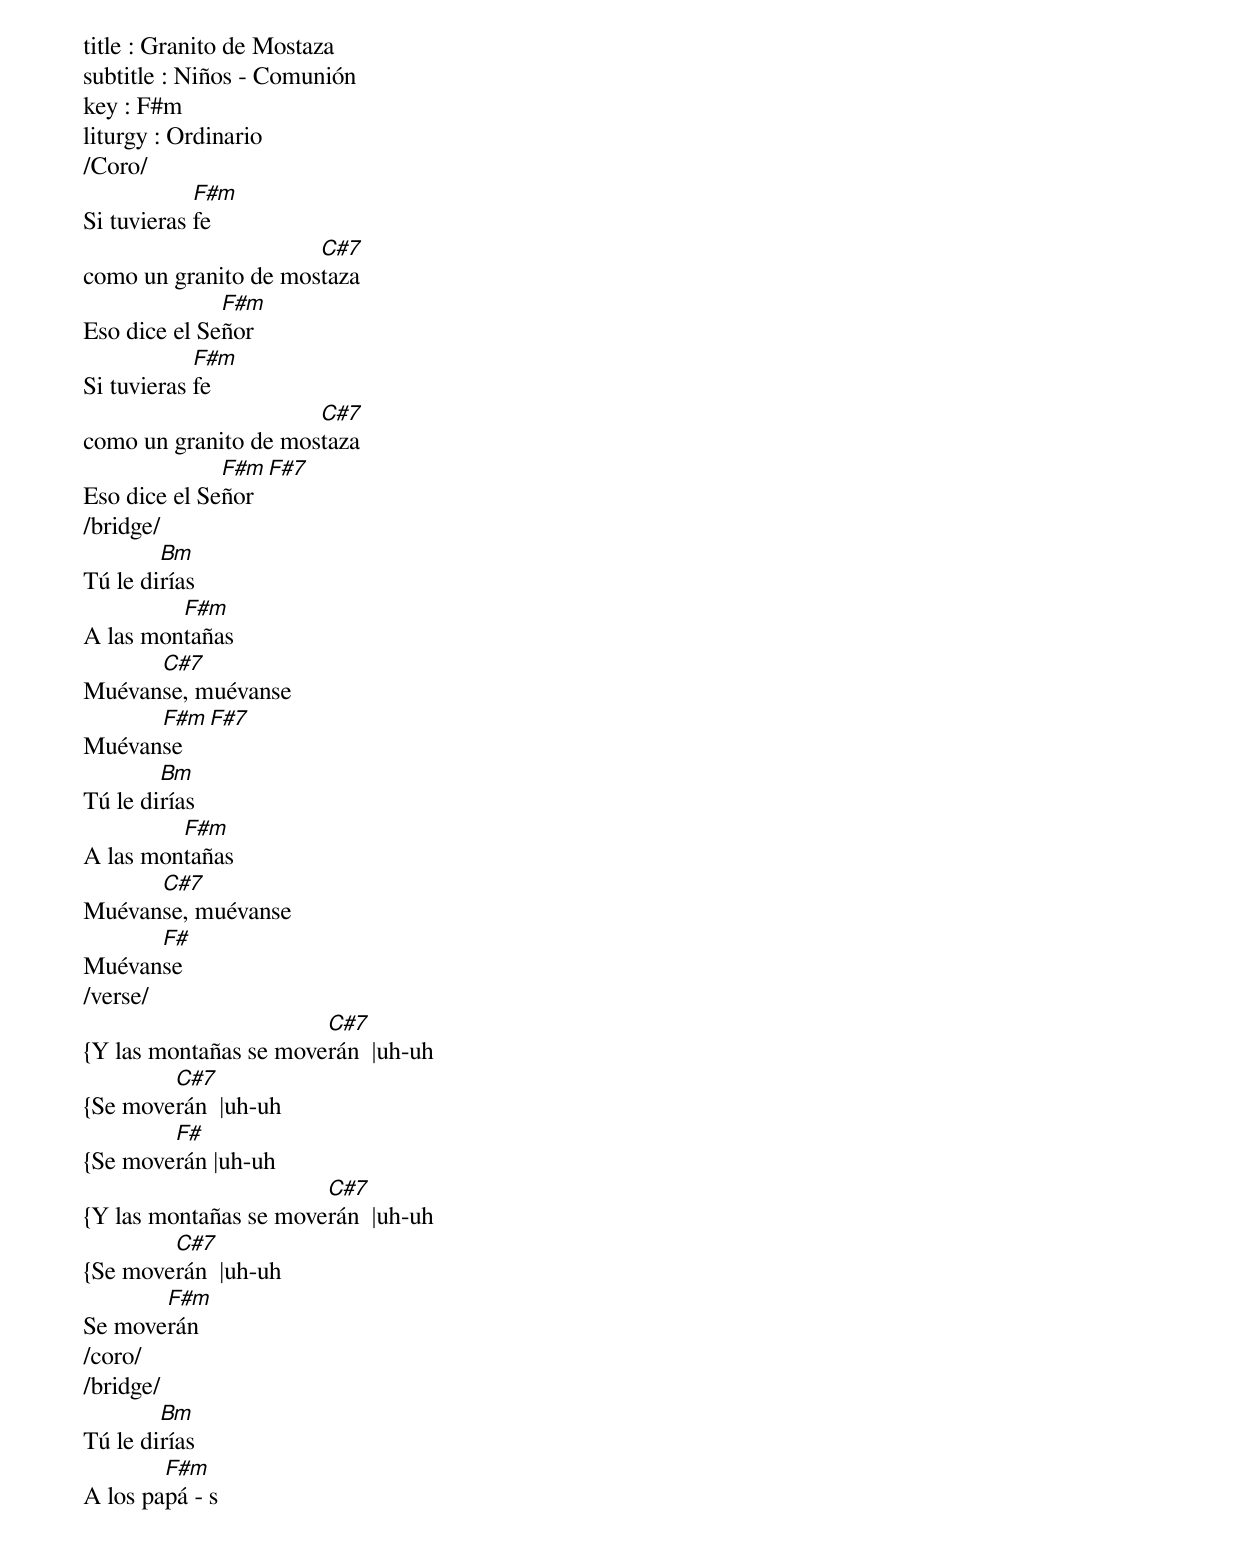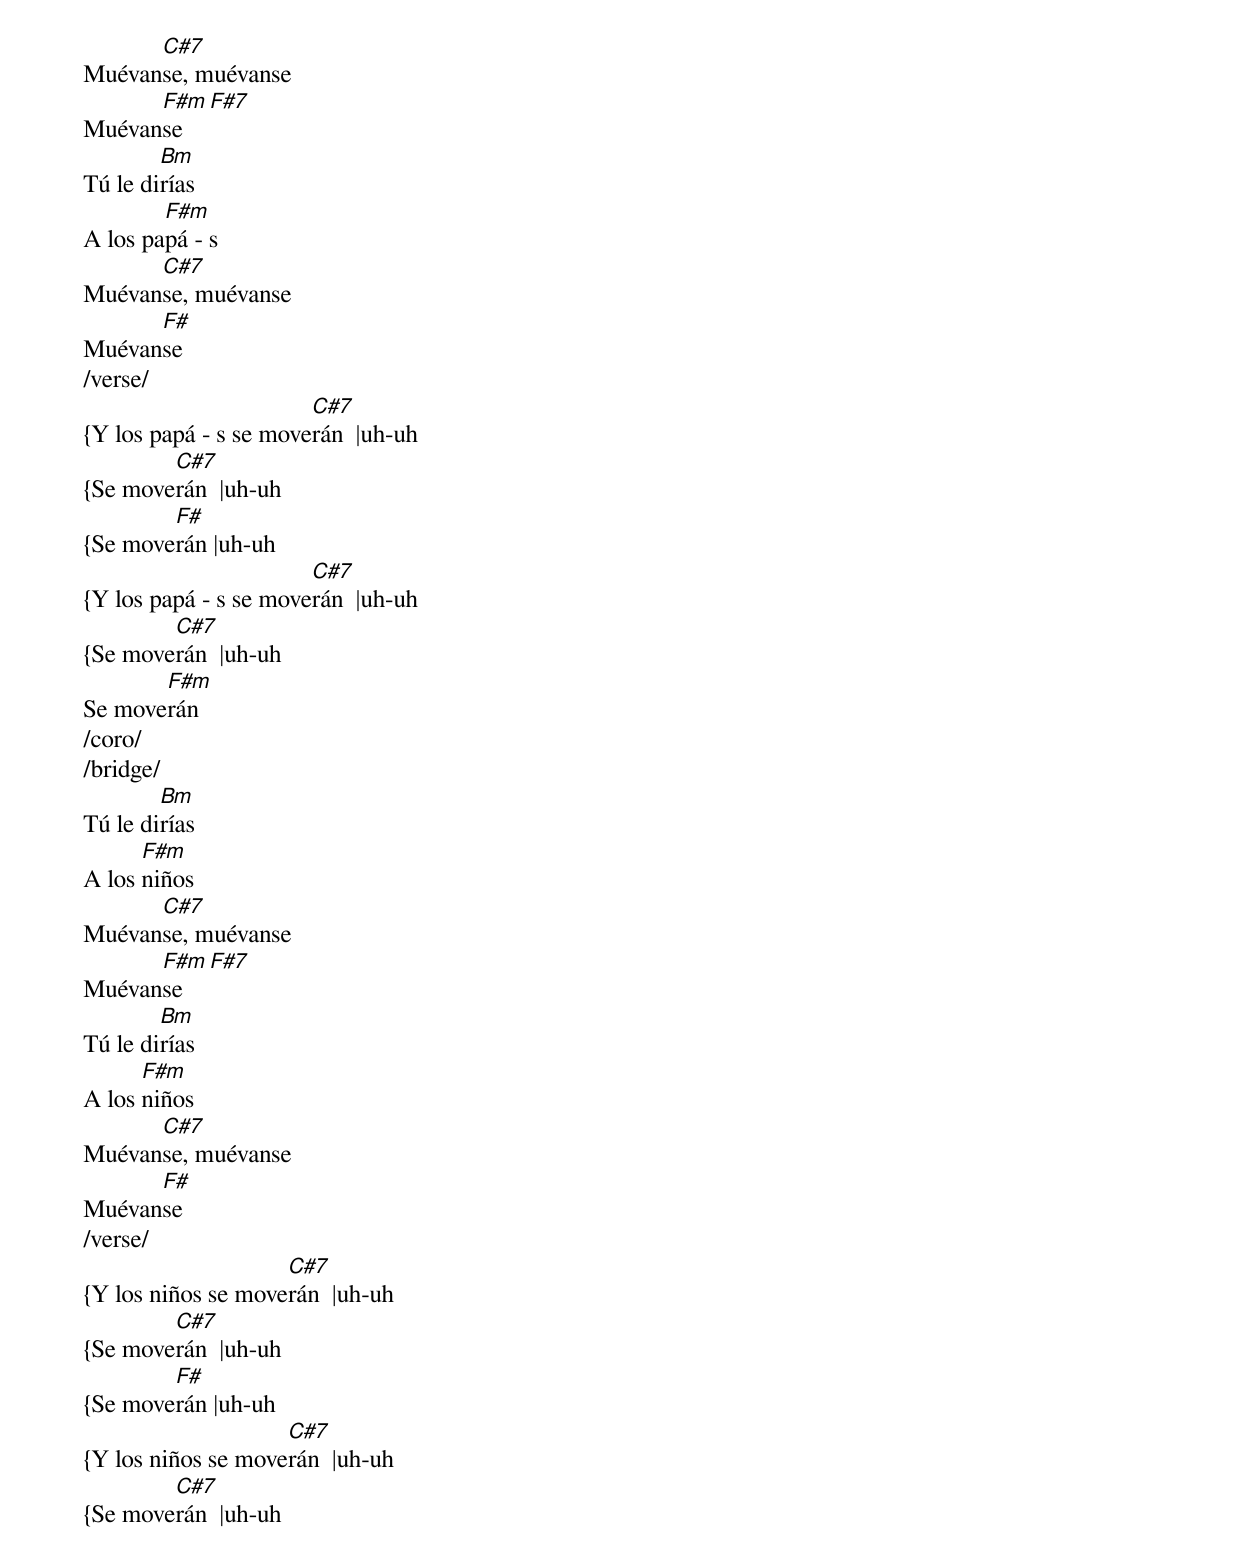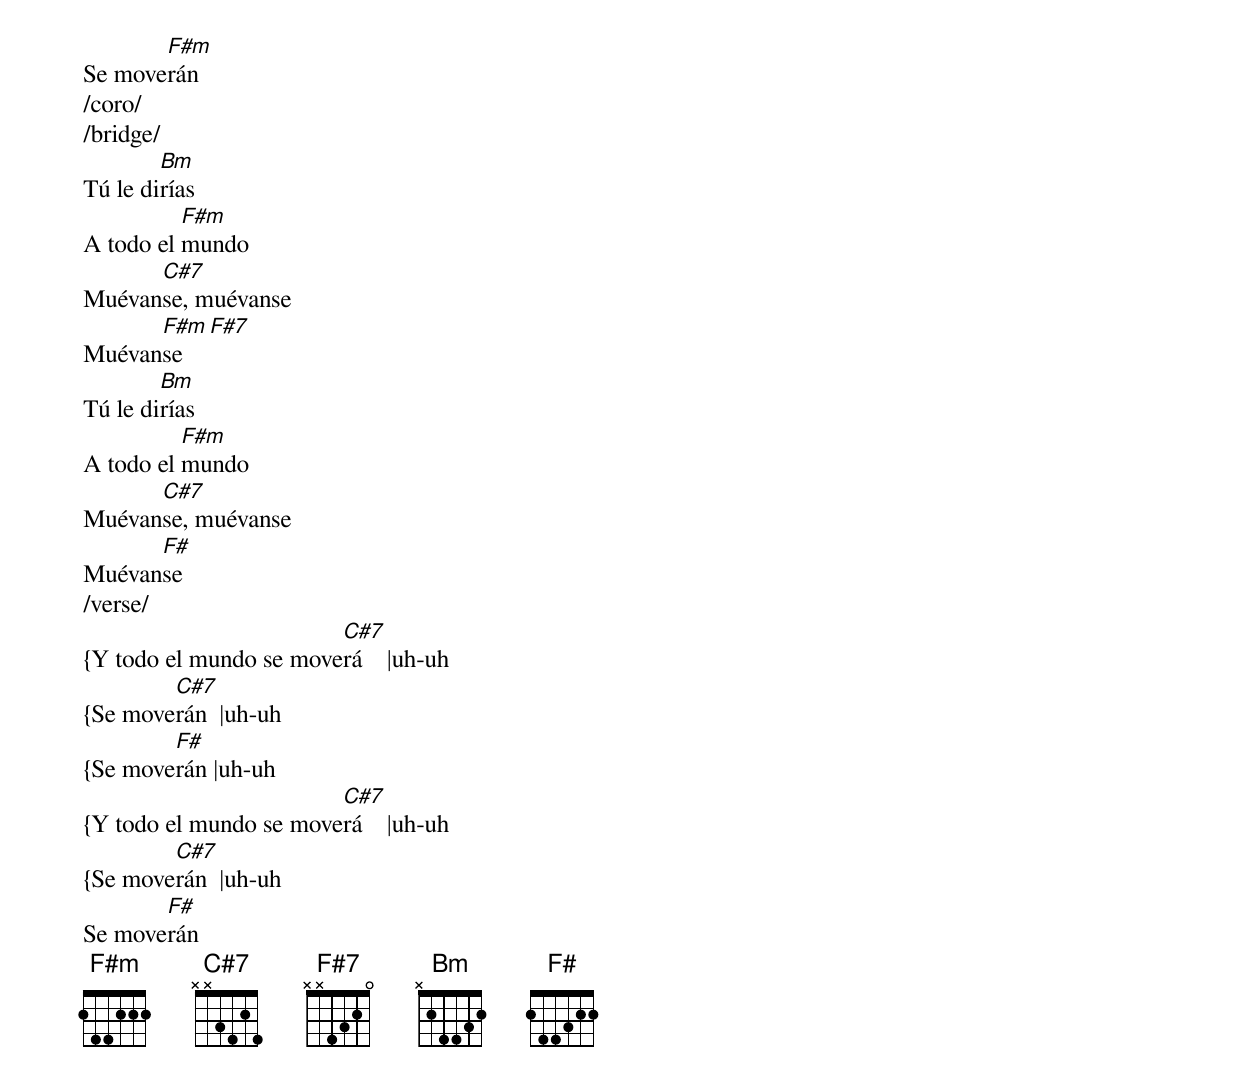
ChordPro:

title : Granito de Mostaza
subtitle : Niños - Comunión
key : F#m
liturgy : Ordinario
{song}
/Coro/
Si tuvieras [F#m]fe
como un granito de mos[C#7]taza
Eso dice el Se[F#m]ñor
Si tuvieras [F#m]fe
como un granito de mos[C#7]taza
Eso dice el Se[F#m]ñor [F#7]
/bridge/
Tú le di[Bm]rías
A las mon[F#m]tañas
Muévan[C#7]se, muévanse
Muévan[F#m]se  [F#7]
Tú le di[Bm]rías
A las mon[F#m]tañas
Muévan[C#7]se, muévanse
Muévan[F#]se
/verse/
{Y las montañas se move[C#7]rán []|uh-uh
{Se move[C#7]rán []|uh-uh
{Se move[F#]rán []|uh-uh
{Y las montañas se move[C#7]rán []|uh-uh
{Se move[C#7]rán []|uh-uh
Se move[F#m]rán
/coro/
/bridge/
Tú le di[Bm]rías
A los pa[F#m]pá - s
Muévan[C#7]se, muévanse
Muévan[F#m]se  [F#7]
Tú le di[Bm]rías
A los pa[F#m]pá - s
Muévan[C#7]se, muévanse
Muévan[F#]se
/verse/
{Y los papá - s se move[C#7]rán []|uh-uh
{Se move[C#7]rán []|uh-uh
{Se move[F#]rán []|uh-uh
{Y los papá - s se move[C#7]rán []|uh-uh
{Se move[C#7]rán []|uh-uh
Se move[F#m]rán
/coro/
/bridge/
Tú le di[Bm]rías
A los [F#m]niños
Muévan[C#7]se, muévanse
Muévan[F#m]se  [F#7]
Tú le di[Bm]rías
A los [F#m]niños
Muévan[C#7]se, muévanse
Muévan[F#]se
/verse/
{Y los niños se move[C#7]rán []|uh-uh
{Se move[C#7]rán []|uh-uh
{Se move[F#]rán []|uh-uh
{Y los niños se move[C#7]rán []|uh-uh
{Se move[C#7]rán []|uh-uh
Se move[F#m]rán
/coro/
/bridge/
Tú le di[Bm]rías
A todo el [F#m]mundo
Muévan[C#7]se, muévanse
Muévan[F#m]se  [F#7]
Tú le di[Bm]rías
A todo el [F#m]mundo
Muévan[C#7]se, muévanse
Muévan[F#]se
/verse/
{Y todo el mundo se move[C#7]rá []|uh-uh
{Se move[C#7]rán []|uh-uh
{Se move[F#]rán []|uh-uh
{Y todo el mundo se move[C#7]rá []|uh-uh
{Se move[C#7]rán []|uh-uh
Se move[F#]rán
